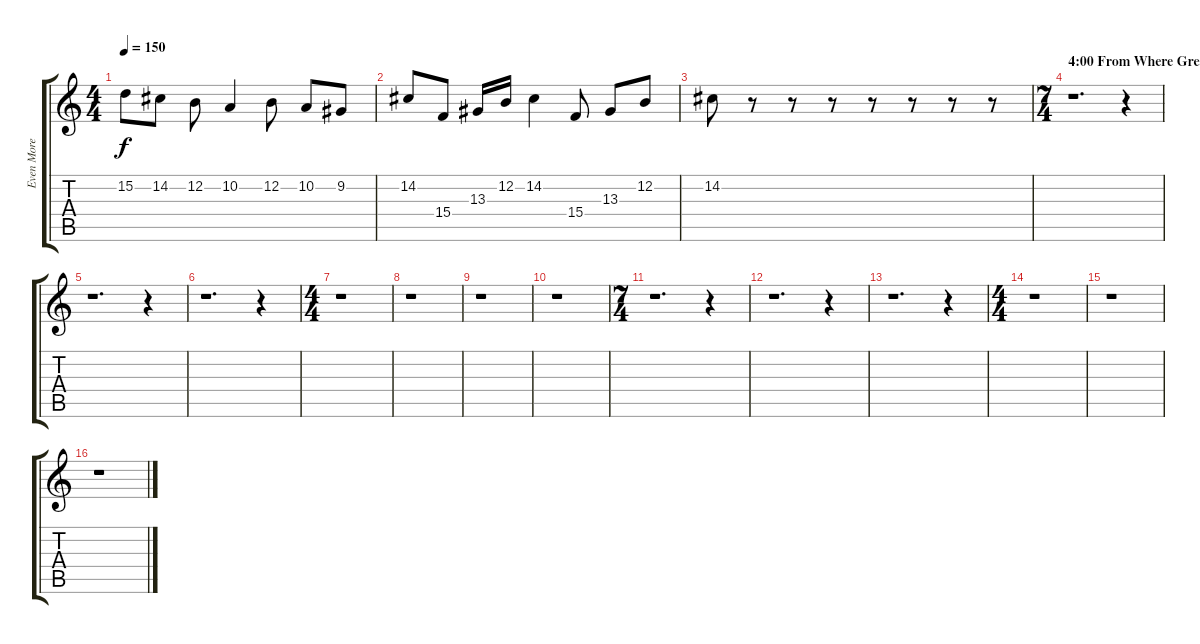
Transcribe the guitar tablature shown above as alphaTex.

\track ("Even More Keys" "Even More ") {instrument acousticgrandpiano}
\staff {score tabs}
\tuning (E4 B3 G3 D3 A2 E2) {hide}
\ts (4 4)
\tempo 150
\clef g2
\ks c
15.2{t}.8{dy f} 14.2.8 12.2.8 10.2.4 12.2.8 10.2.8 9.2.8 |
14.2.8 15.4.8 13.3.16 12.2.16 14.2.4 15.4.8 13.3.8 12.2.8 |
14.2.8 r.8 r.8 r.8 r.8 r.8 r.8 r.8 |
\ts (7 4)
\section ("" "4:00 From Where Great Rivers Run")
r.1{d} r.4 |
r.1{d} r.4 |
r.1{d} r.4 |
\ts (4 4)
r.1 |
r.1 |
r.1 |
r.1 |
\ts (7 4)
r.1{d} r.4 |
r.1{d} r.4 |
r.1{d} r.4 |
\ts (4 4)
r.1 |
r.1 |
r.1
